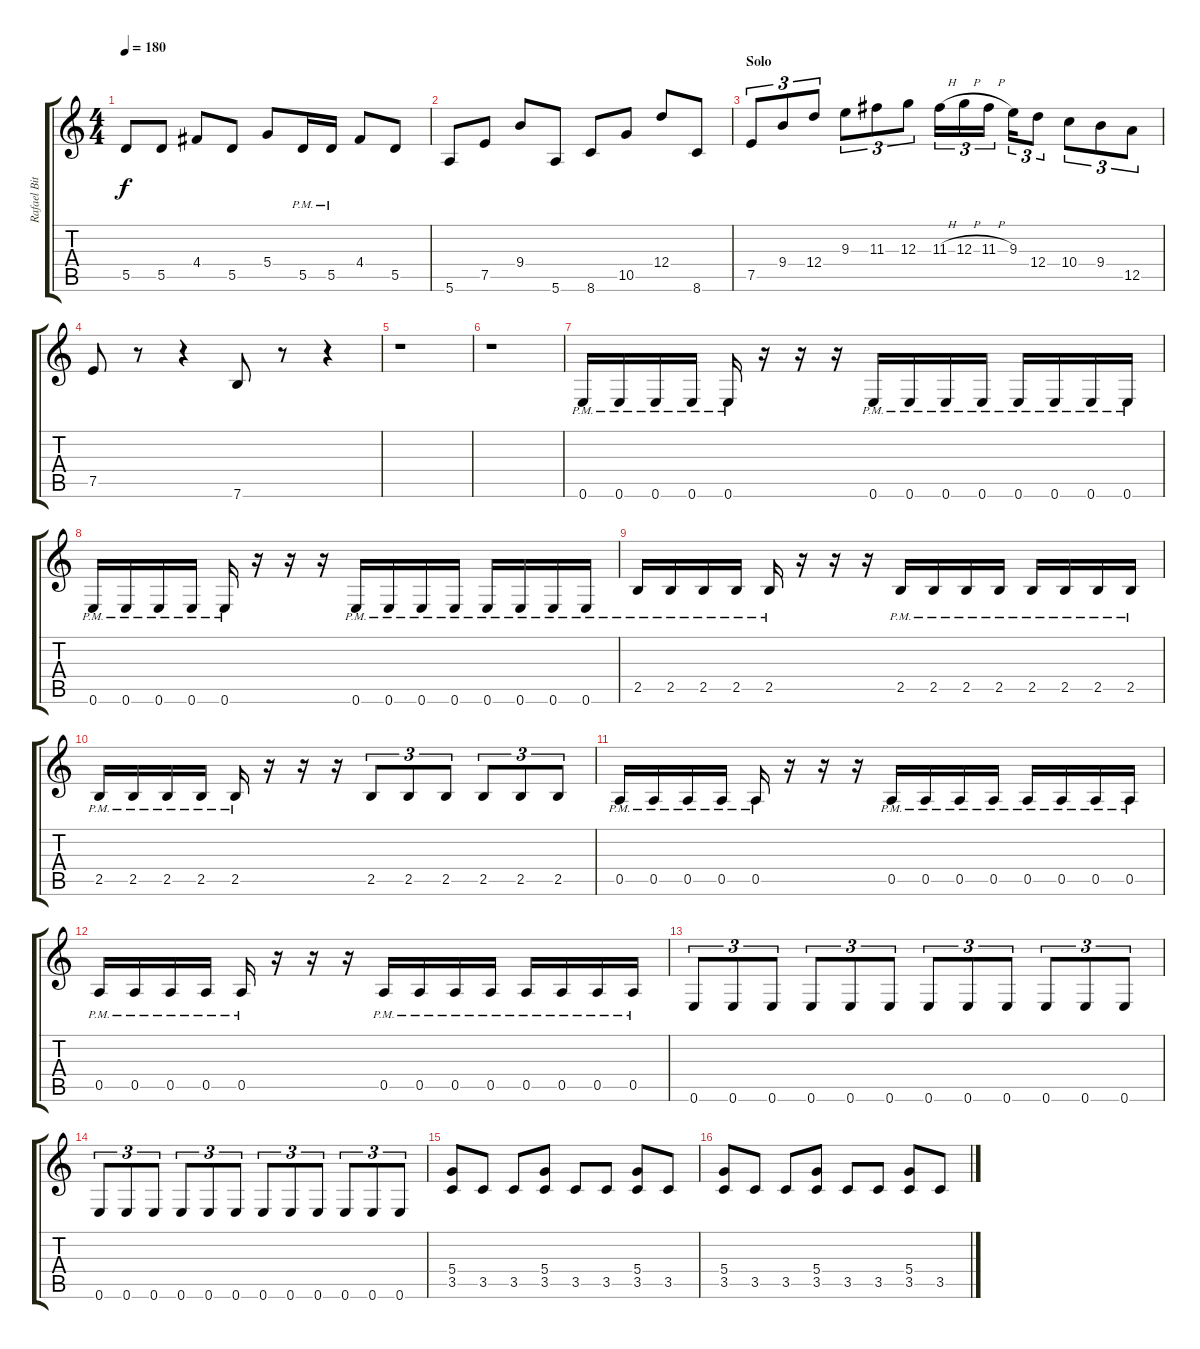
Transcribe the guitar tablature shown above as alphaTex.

\track ("Rafael Bittencourt" "Rafael Bit") {instrument distortionguitar}
\staff {score tabs}
\tuning (E4 B3 G3 D3 A2 E2) {hide}
\ts (4 4)
\tempo 180
\clef g2
\ks c
5.5.8{dy f} 5.5.8 4.4.8 5.5.8 5.4.8 5.5{pm}.16 5.5{pm}.16 4.4.8 5.5.8 |
5.6.8 7.5.8 9.4.8 5.6.8 8.6.8 10.5.8 12.4.8 8.6.8 |
\section ("" "Solo")
7.5.8{tu (3 2) volume 16 balance 5} 9.4.8{tu (3 2)} 12.4.8{tu (3 2)} 9.3.8{tu (3 2)} 11.3.8{tu (3 2)} 12.3.8{tu (3 2)} 11.3{h}.16{tu (3 2)} 12.3{h}.16{tu (3 2)} 11.3{h}.16{tu (3 2)} 9.3.16{tu (3 2)} 12.4.8{tu (3 2)} 10.4.8{tu (3 2)} 9.4.8{tu (3 2)} 12.5.8{tu (3 2)} |
7.5.8 r.8 r.4 7.6.8 r.8 r.4 |
r.1 |
r.1 |
0.6{pm}.16{volume 13 balance 8} 0.6{pm}.16 0.6{pm}.16 0.6{pm}.16 0.6{pm}.16 r.16 r.16 r.16 0.6{pm}.16 0.6{pm}.16 0.6{pm}.16 0.6{pm}.16 0.6{pm}.16 0.6{pm}.16 0.6{pm}.16 0.6{pm}.16 |
0.6{pm}.16 0.6{pm}.16 0.6{pm}.16 0.6{pm}.16 0.6{pm}.16 r.16 r.16 r.16 0.6{pm}.16 0.6{pm}.16 0.6{pm}.16 0.6{pm}.16 0.6{pm}.16 0.6{pm}.16 0.6{pm}.16 0.6{pm}.16 |
2.5{pm}.16 2.5{pm}.16 2.5{pm}.16 2.5{pm}.16 2.5{pm}.16 r.16 r.16 r.16 2.5{pm}.16 2.5{pm}.16 2.5{pm}.16 2.5{pm}.16 2.5{pm}.16 2.5{pm}.16 2.5{pm}.16 2.5{pm}.16 |
2.5{pm}.16 2.5{pm}.16 2.5{pm}.16 2.5{pm}.16 2.5{pm}.16 r.16 r.16 r.16 2.5.8{tu (3 2)} 2.5.8{tu (3 2)} 2.5.8{tu (3 2)} 2.5.8{tu (3 2)} 2.5.8{tu (3 2)} 2.5.8{tu (3 2)} |
0.5{pm}.16 0.5{pm}.16 0.5{pm}.16 0.5{pm}.16 0.5{pm}.16 r.16 r.16 r.16 0.5{pm}.16 0.5{pm}.16 0.5{pm}.16 0.5{pm}.16 0.5{pm}.16 0.5{pm}.16 0.5{pm}.16 0.5{pm}.16 |
0.5{pm}.16 0.5{pm}.16 0.5{pm}.16 0.5{pm}.16 0.5{pm}.16 r.16 r.16 r.16 0.5{pm}.16 0.5{pm}.16 0.5{pm}.16 0.5{pm}.16 0.5{pm}.16 0.5{pm}.16 0.5{pm}.16 0.5{pm}.16 |
0.6.8{tu (3 2)} 0.6.8{tu (3 2)} 0.6.8{tu (3 2)} 0.6.8{tu (3 2)} 0.6.8{tu (3 2)} 0.6.8{tu (3 2)} 0.6.8{tu (3 2)} 0.6.8{tu (3 2)} 0.6.8{tu (3 2)} 0.6.8{tu (3 2)} 0.6.8{tu (3 2)} 0.6.8{tu (3 2)} |
0.6.8{tu (3 2)} 0.6.8{tu (3 2)} 0.6.8{tu (3 2)} 0.6.8{tu (3 2)} 0.6.8{tu (3 2)} 0.6.8{tu (3 2)} 0.6.8{tu (3 2)} 0.6.8{tu (3 2)} 0.6.8{tu (3 2)} 0.6.8{tu (3 2)} 0.6.8{tu (3 2)} 0.6.8{tu (3 2)} |
(5.4 3.5).8 3.5.8 3.5.8 (5.4 3.5).8 3.5.8 3.5.8 (5.4 3.5).8 3.5.8 |
(5.4 3.5).8 3.5.8 3.5.8 (5.4 3.5).8 3.5.8 3.5.8 (5.4 3.5).8 3.5.8
